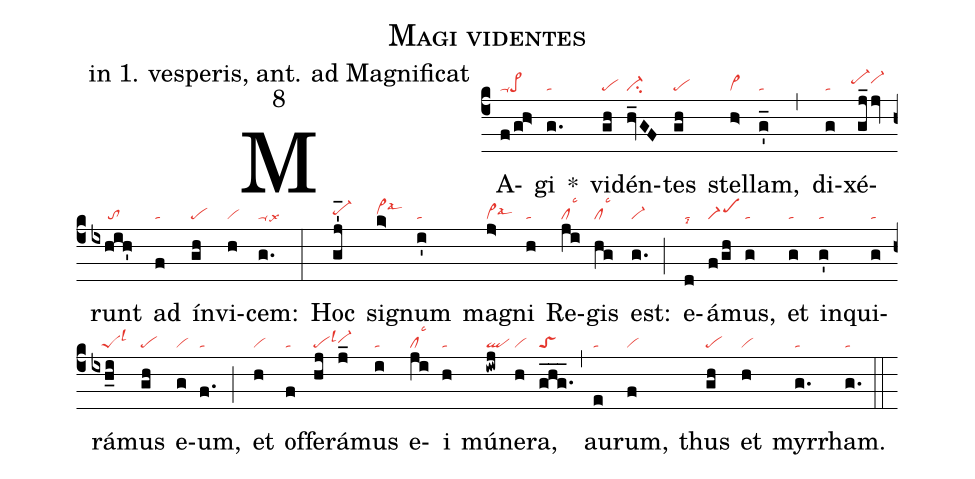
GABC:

name: Magi videntes;
office-part: in 1. vesperis, ant. ad Magnificat;
mode: 8;
nabc-lines: 1;
%%
(c4)
MA(f/g!h>|ta-pe>)gi(g.|ta) *()
vi(gh|pe)dén(hv_GF|ci-)tes(gh|pe) stel(h>|vi>)lam,(g'_|ta) (,)
di(g|ta)xé(gj_jv|``pe-hivi-hi)runt(ixhih'|/////to) ad(f|ta) ín(gh|pe)vi(h|vi)cem:(g.|ta-lsx6) (:)
Hoc(gj'_|pe-hh) sig(k>|vi>hhlsal6)num(i'|ta) mag(j>|vi>lsal6)ni(h|ta) Re(ji|cllsc3)gis(hg|cllsc3) est:(g.|vi-) (;)
e(d|talsi8)á(f/gh|scM1)mus,(g|ta)
et(g|ta) in(g'|ta)qui(g|ta)rá(ixh_i|///peSlsl3)mus(gh|pe) e(g|vi)um,(f.|ta) (;)
et(h|vi) of(f|ta)fe(hj|pelsl3)rá(j_|vi-hh)mus(i|ta) e(ji|cllsc3)i(h|ta) mú(iwj|ql)ne(h|vi)ra,(ghg.___|toS) (,)
au(e|ta)rum,(f|vi) thus(gh|pe) et(h|vi) myr(g.|ta)rham.(g.|ta) (::)
